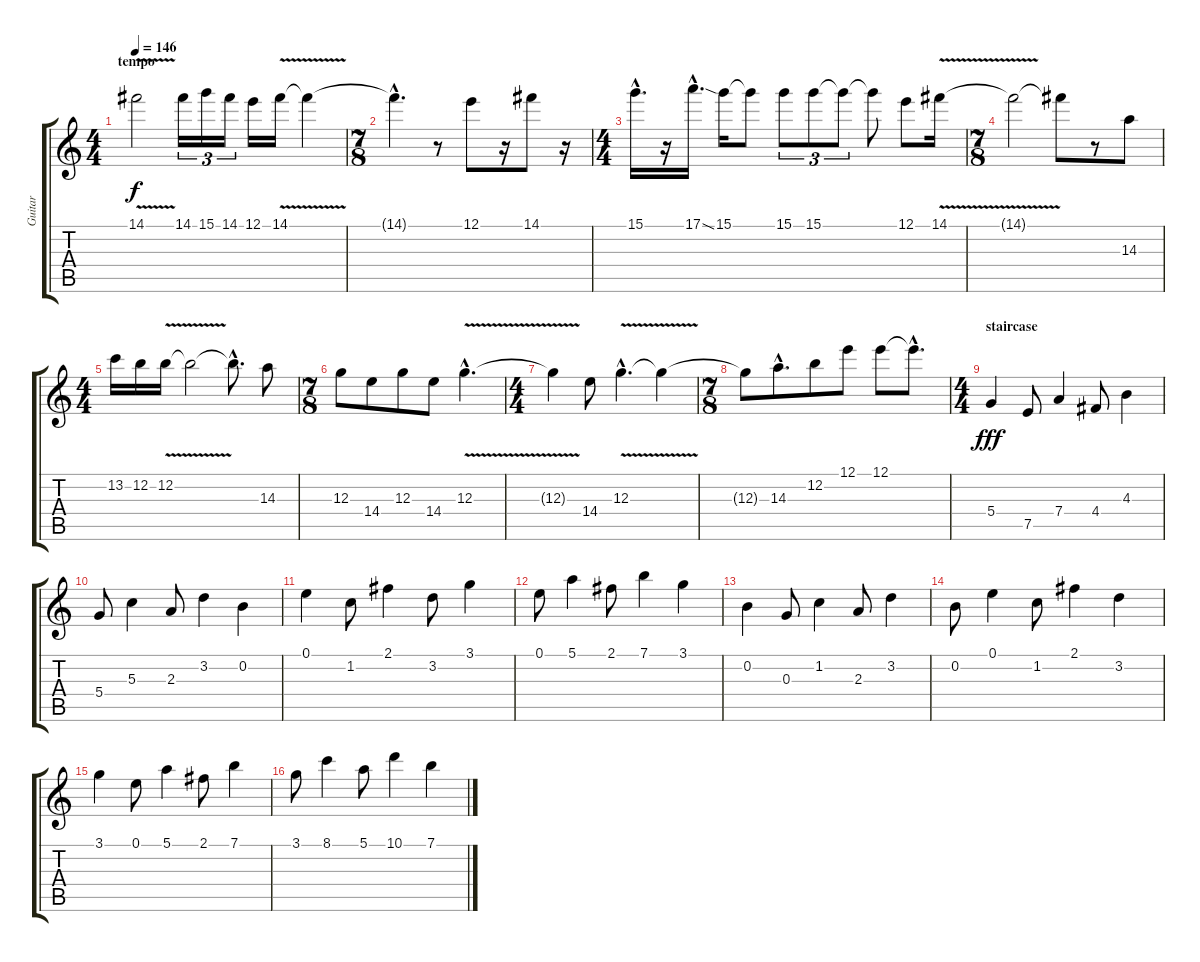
\track ("Guitar" "Guitar") {instrument distortionguitar}
\staff {score tabs}
\tuning (E4 B3 G3 D3 A2 E2) {hide}
\ts (4 4)
\section ("" "tempo")
\tempo 146
\clef g2
\ks c
14.1{v}.2{dy f} 14.1.16{tu (3 2)} 15.1.16{tu (3 2)} 14.1.16{tu (3 2)} 12.1.16 14.1{v}.16 14.1{t}.4 |
\ts (7 8)
14.1{hac t}.4{d} r.8 12.1.8 r.16 14.1.8 r.16 |
\ts (4 4)
15.1{hac}.16{d} r.16 17.1{ss hac}.16{d} 15.1.16 15.1{t}.8 15.1.8{tu (3 2)} 15.1.8{tu (3 2)} 15.1{t}.8{tu (3 2)} 15.1{t}.8 12.1.8 14.1{v}.16 |
\ts (7 8)
14.1{t}.2 14.1{t}.8 r.8 14.3.8 |
\ts (4 4)
13.2.16 12.2.16 12.2{v}.16 12.2{t}.2 12.2{hac t}.8{d} 14.3.8 |
\ts (7 8)
12.3.8 14.4.8 12.3.8 14.4.8 12.3{v hac}.4{d} |
\ts (4 4)
12.3{t}.4 14.4.8 12.3{v hac}.4{d} 12.3{t}.4 |
\ts (7 8)
12.3{t}.8 14.3{hac}.8{d} 12.2.8 12.1.8 12.1.8 12.1{hac t}.8{d} |
\ts (4 4)
\section ("" "staircase")
5.4.4{dy fff} 7.5.8 7.4.4 4.4.8 4.3.4 |
5.4.8 5.3.4 2.3.8 3.2.4 0.2.4 |
0.1.4 1.2.8 2.1.4 3.2.8 3.1.4 |
0.1.8 5.1.4 2.1.8 7.1.4 3.1.4 |
0.2.4 0.3.8 1.2.4 2.3.8 3.2.4 |
0.2.8 0.1.4 1.2.8 2.1.4 3.2.4 |
3.1.4 0.1.8 5.1.4 2.1.8 7.1.4 |
3.1.8 8.1.4 5.1.8 10.1.4 7.1.4
